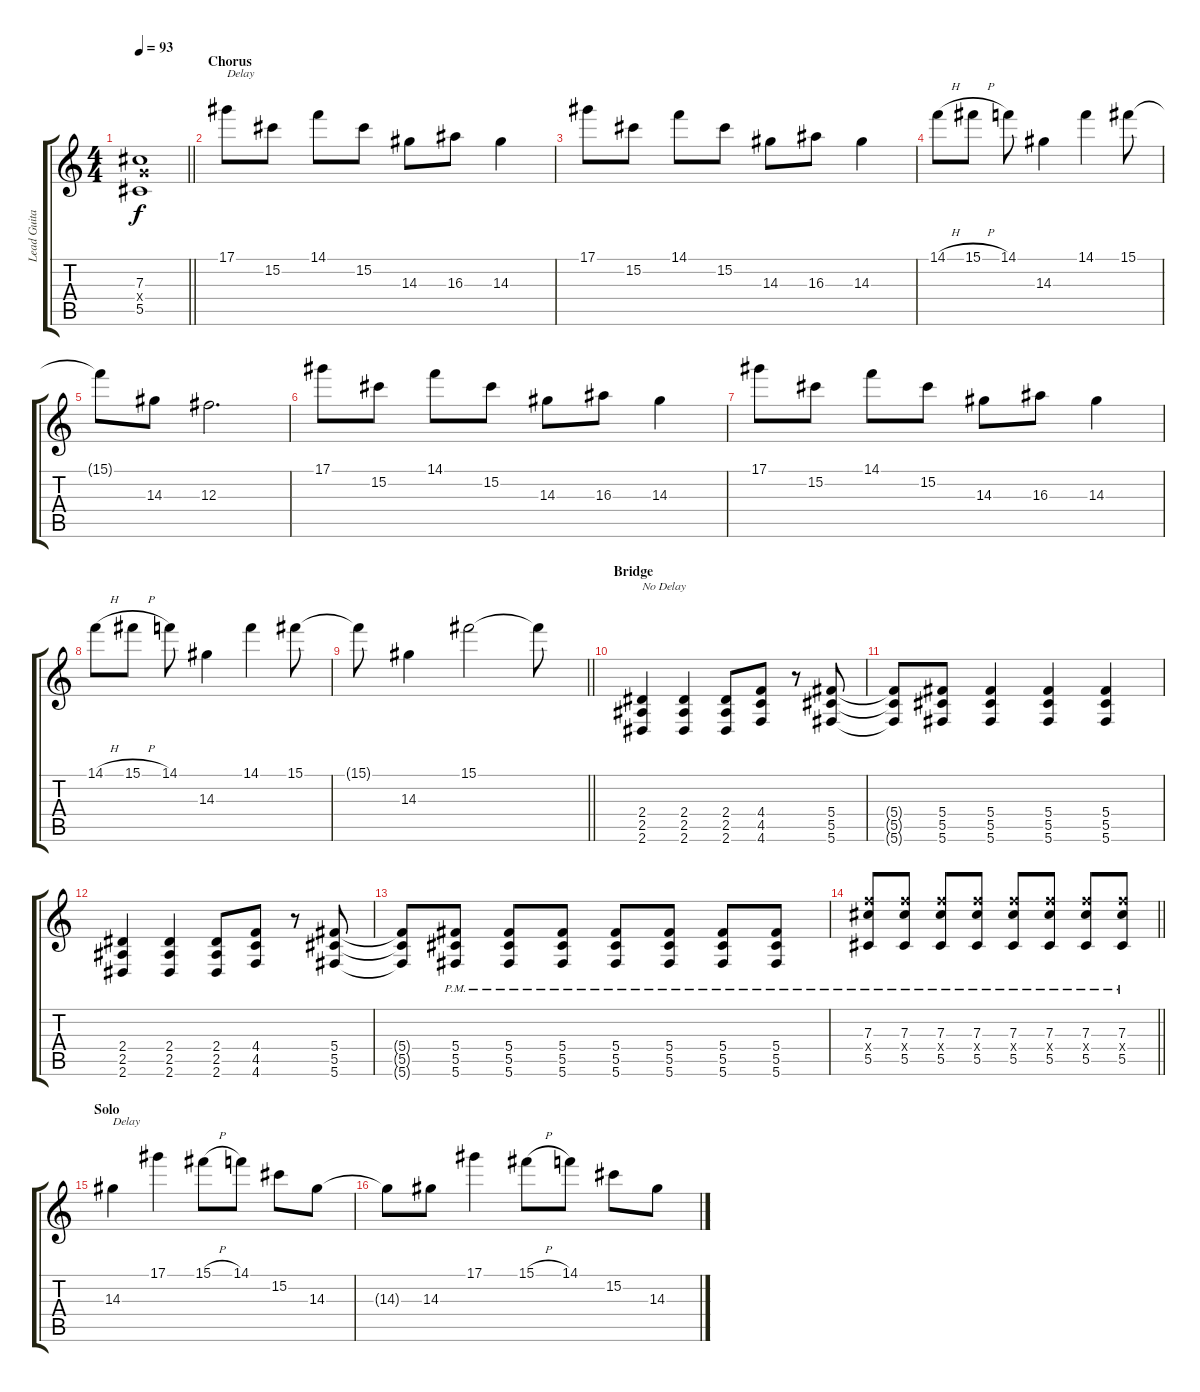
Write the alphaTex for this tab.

\track ("Lead Guitar" "Lead Guita") {instrument distortionguitar}
\staff {score tabs}
\tuning (Eb4 Bb3 Gb3 Db3 Ab2 Db2) {hide}
\ts (4 4)
\tempo 93
\clef g2
\barLineRight lightlight
\ks c
(7.3 6.4{x} 5.5).1{dy f} |
\section ("" "Chorus")
17.1.8{txt "Delay" instrument distortionguitar} 15.2.8 14.1.8 15.2.8 14.3.8 16.3.8 14.3.4 |
17.1.8 15.2.8 14.1.8 15.2.8 14.3.8 16.3.8 14.3.4 |
14.1{h}.8 15.1{h}.8 14.1.8 14.3.4 14.1.4 15.1.8 |
15.1{t}.8 14.3.8 12.3.2{d} |
17.1.8 15.2.8 14.1.8 15.2.8 14.3.8 16.3.8 14.3.4 |
17.1.8 15.2.8 14.1.8 15.2.8 14.3.8 16.3.8 14.3.4 |
14.1{h}.8 15.1{h}.8 14.1.8 14.3.4 14.1.4 15.1.8 |
\barLineRight lightlight
15.1{t}.8 14.3.4 15.1.2 15.1{t}.8 |
\section ("" "Bridge")
(2.4 2.5 2.6).4{txt "No Delay" instrument distortionguitar} (2.4 2.5 2.6).4 (2.4 2.5 2.6).8 (4.4 4.5 4.6).8 r.8 (5.4 5.5 5.6).8 |
(5.4{t} 5.5{t} 5.6{t}).8 (5.4 5.5 5.6).8 (5.4 5.5 5.6).4 (5.4 5.5 5.6).4 (5.4 5.5 5.6).4 |
(2.4 2.5 2.6).4 (2.4 2.5 2.6).4 (2.4 2.5 2.6).8 (4.4 4.5 4.6).8 r.8 (5.4 5.5 5.6).8 |
(5.4{t} 5.5{t} 5.6{t}).8 (5.4{pm} 5.5{pm} 5.6{pm}).8 (5.4{pm} 5.5{pm} 5.6{pm}).8 (5.4{pm} 5.5{pm} 5.6{pm}).8 (5.4{pm} 5.5{pm} 5.6{pm}).8 (5.4{pm} 5.5{pm} 5.6{pm}).8 (5.4{pm} 5.5{pm} 5.6{pm}).8 (5.4{pm} 5.5{pm} 5.6{pm}).8 |
\barLineRight lightlight
(7.3 16.4{pm x} 5.5{pm}).8 (7.3 16.4{pm x} 5.5{pm}).8 (7.3 16.4{pm x} 5.5{pm}).8 (7.3 16.4{pm x} 5.5{pm}).8 (7.3 16.4{pm x} 5.5{pm}).8 (7.3 16.4{pm x} 5.5{pm}).8 (7.3 16.4{pm x} 5.5{pm}).8 (7.3 16.4{pm x} 5.5{pm}).8 |
\section ("" "Solo")
14.3.4{txt "Delay" instrument distortionguitar} 17.1.4 15.1{h}.8 14.1.8 15.2.8 14.3.8 |
14.3{t}.8 14.3.8 17.1.4 15.1{h}.8 14.1.8 15.2.8 14.3.8
